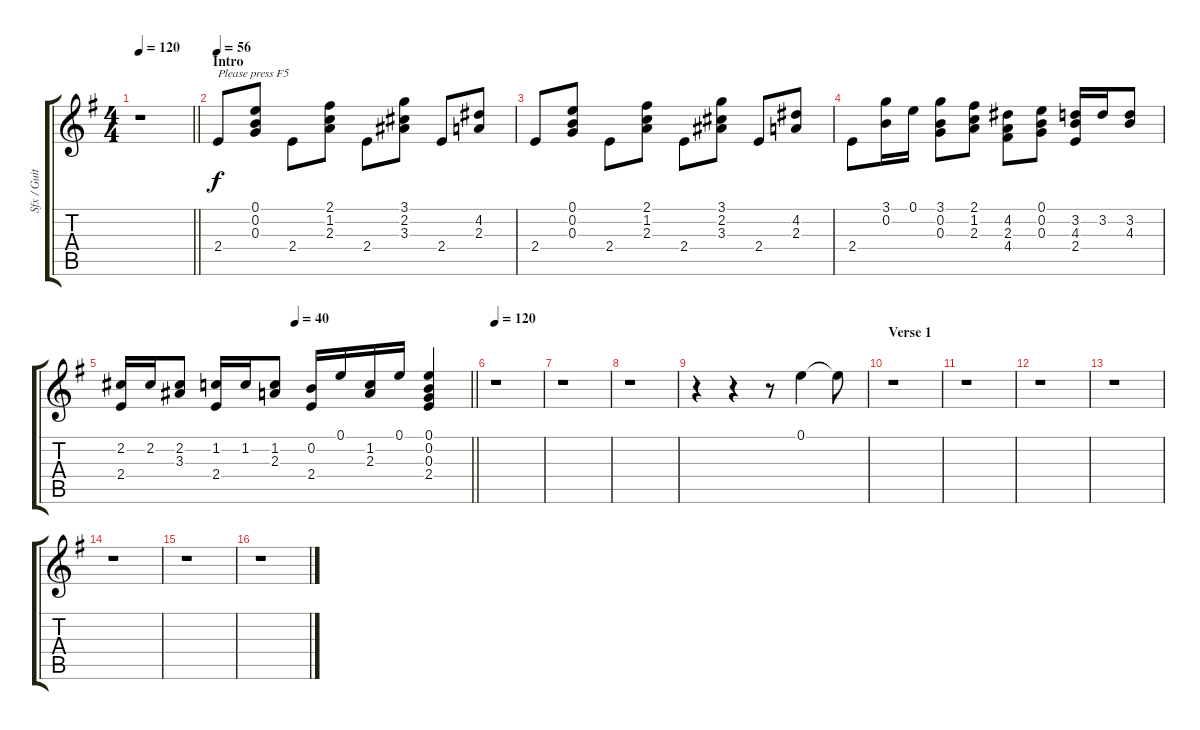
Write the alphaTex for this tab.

\track ("Sfx / Guitar" "Sfx / Guit") {instrument acousticguitarsteel}
\staff {score tabs}
\tuning (E4 B3 G3 D3 A2 E2) {hide}
\ts (4 4)
\tempo 120
\tempo 56
\tempo 120
\clef g2
\barLineRight lightlight
\ks eminor
r.1{dy f volume 3 instrument acousticguitarsteel} |
\section ("" "Intro")
\tempo 56
2.4.8{txt "Please press F5 " volume 3 instrument pizzicatostrings} (0.1 0.2 0.3).8 2.4.8 (2.1 1.2 2.3).8 2.4.8 (3.1 2.2 3.3).8 2.4.8 (4.2 2.3).8 |
2.4.8 (0.1 0.2 0.3).8 2.4.8 (2.1 1.2 2.3).8 2.4.8 (3.1 2.2 3.3).8 2.4.8 (4.2 2.3).8 |
2.4.8{volume 6 instrument musicbox} (3.1 0.2).16 0.1.16 (3.1 0.2 0.3).8 (2.1 1.2 2.3).8 (4.2 2.3 4.4).8 (0.1 0.2 0.3).8 (3.2 4.3 2.4).16 3.2.16 (3.2 4.3).8 |
\tempo (40 0.5)
\barLineRight lightlight
(2.2 2.4).16{volume 2} 2.2.16 (2.2 3.3).8 (1.2 2.4).16 1.2.16 (1.2 2.3).8 (0.2 2.4).16 0.1.16 (1.2 2.3).16 0.1.16 (0.1 0.2 0.3 2.4).4 |
\tempo 120
r.1 |
r.1 |
r.1 |
r.4{volume 13 instrument reversecymbal} r.4 r.8 0.1.4 0.1{t}.8 |
\section ("" "Verse 1")
r.1 |
r.1 |
r.1 |
r.1 |
r.1 |
r.1 |
r.1
